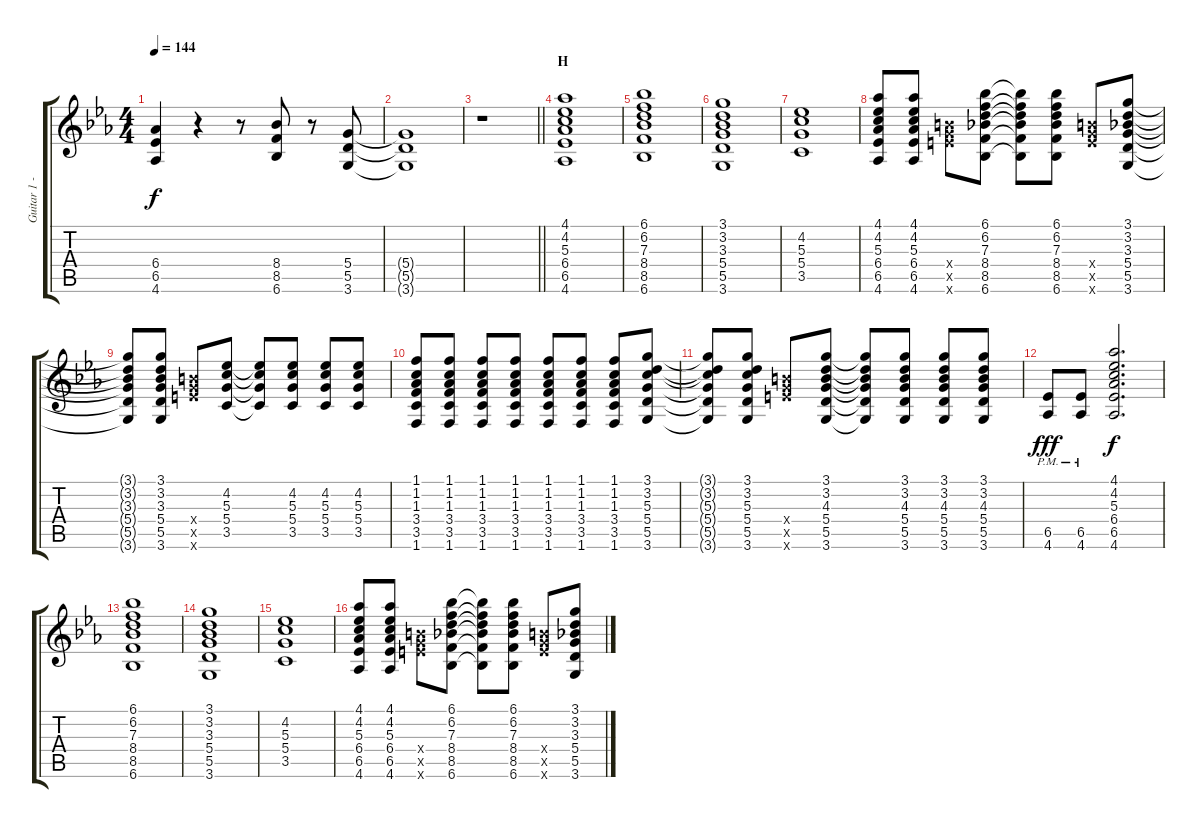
\track ("Guitar 1 - Shinji" "Guitar 1 -") {instrument distortionguitar}
\staff {score tabs}
\tuning (E4 B3 G3 D3 A2 E2) {hide}
\ts (4 4)
\tempo 144
\clef g2
\ks eb
(6.4 6.5 4.6).4{dy f} r.4 r.8 (8.4 8.5 6.6).8 r.8 (5.4 5.5 3.6).8 |
(5.4{t} 5.5{t} 3.6{t}).1 |
\barLineRight lightlight
r.1 |
\section ("" "H")
(4.1 4.2 5.3 6.4 6.5 4.6).1{volume 8} |
(6.1 6.2 7.3 8.4 8.5 6.6).1 |
(3.1 3.2 3.3 5.4 5.5 3.6).1 |
(4.2 5.3 5.4 3.5).1 |
(4.1 4.2 5.3 6.4 6.5 4.6).8 (4.1 4.2 5.3 6.4 6.5 4.6).8 (9.4{x} 10.5{x} 12.6{x}).8 (6.1 6.2 7.3 8.4 8.5 6.6).8 (6.1{t} 6.2{t} 7.3{t} 8.4{t} 8.5{t} 6.6{t}).8 (6.1 6.2 7.3 8.4 8.5 6.6).8 (9.4{x} 10.5{x} 12.6{x}).8 (3.1 3.2 3.3 5.4 5.5 3.6).8 |
(3.1{t} 3.2{t} 3.3{t} 5.4{t} 5.5{t} 3.6{t}).8 (3.1 3.2 3.3 5.4 5.5 3.6).8 (9.4{x} 10.5{x} 12.6{x}).8 (4.2 5.3 5.4 3.5).8 (4.2{t} 5.3{t} 5.4{t} 3.5{t}).8 (4.2 5.3 5.4 3.5).8 (4.2 5.3 5.4 3.5).8 (4.2 5.3 5.4 3.5).8 |
(1.1 1.2 1.3 3.4 3.5 1.6).8 (1.1 1.2 1.3 3.4 3.5 1.6).8 (1.1 1.2 1.3 3.4 3.5 1.6).8 (1.1 1.2 1.3 3.4 3.5 1.6).8 (1.1 1.2 1.3 3.4 3.5 1.6).8 (1.1 1.2 1.3 3.4 3.5 1.6).8 (1.1 1.2 1.3 3.4 3.5 1.6).8 (3.1 3.2 5.3 5.4 5.5 3.6).8 |
(3.1{t} 3.2{t} 5.3{t} 5.4{t} 5.5{t} 3.6{t}).8 (3.1 3.2 5.3 5.4 5.5 3.6).8 (9.4{x} 10.5{x} 12.6{x}).8 (3.1 3.2 4.3 5.4 5.5 3.6).8 (3.1{t} 3.2{t} 4.3{t} 5.4{t} 5.5{t} 3.6{t}).8 (3.1 3.2 4.3 5.4 5.5 3.6).8 (3.1 3.2 4.3 5.4 5.5 3.6).8 (3.1 3.2 4.3 5.4 5.5 3.6).8 |
(6.5{pm} 4.6{pm}).8{dy fff} (6.5{pm} 4.6{pm}).8 (4.1 4.2 5.3 6.4 6.5 4.6).2{d dy f} |
(6.1 6.2 7.3 8.4 8.5 6.6).1 |
(3.1 3.2 3.3 5.4 5.5 3.6).1 |
(4.2 5.3 5.4 3.5).1 |
(4.1 4.2 5.3 6.4 6.5 4.6).8 (4.1 4.2 5.3 6.4 6.5 4.6).8 (9.4{x} 10.5{x} 12.6{x}).8 (6.1 6.2 7.3 8.4 8.5 6.6).8 (6.1{t} 6.2{t} 7.3{t} 8.4{t} 8.5{t} 6.6{t}).8 (6.1 6.2 7.3 8.4 8.5 6.6).8 (9.4{x} 10.5{x} 12.6{x}).8 (3.1 3.2 3.3 5.4 5.5 3.6).8
